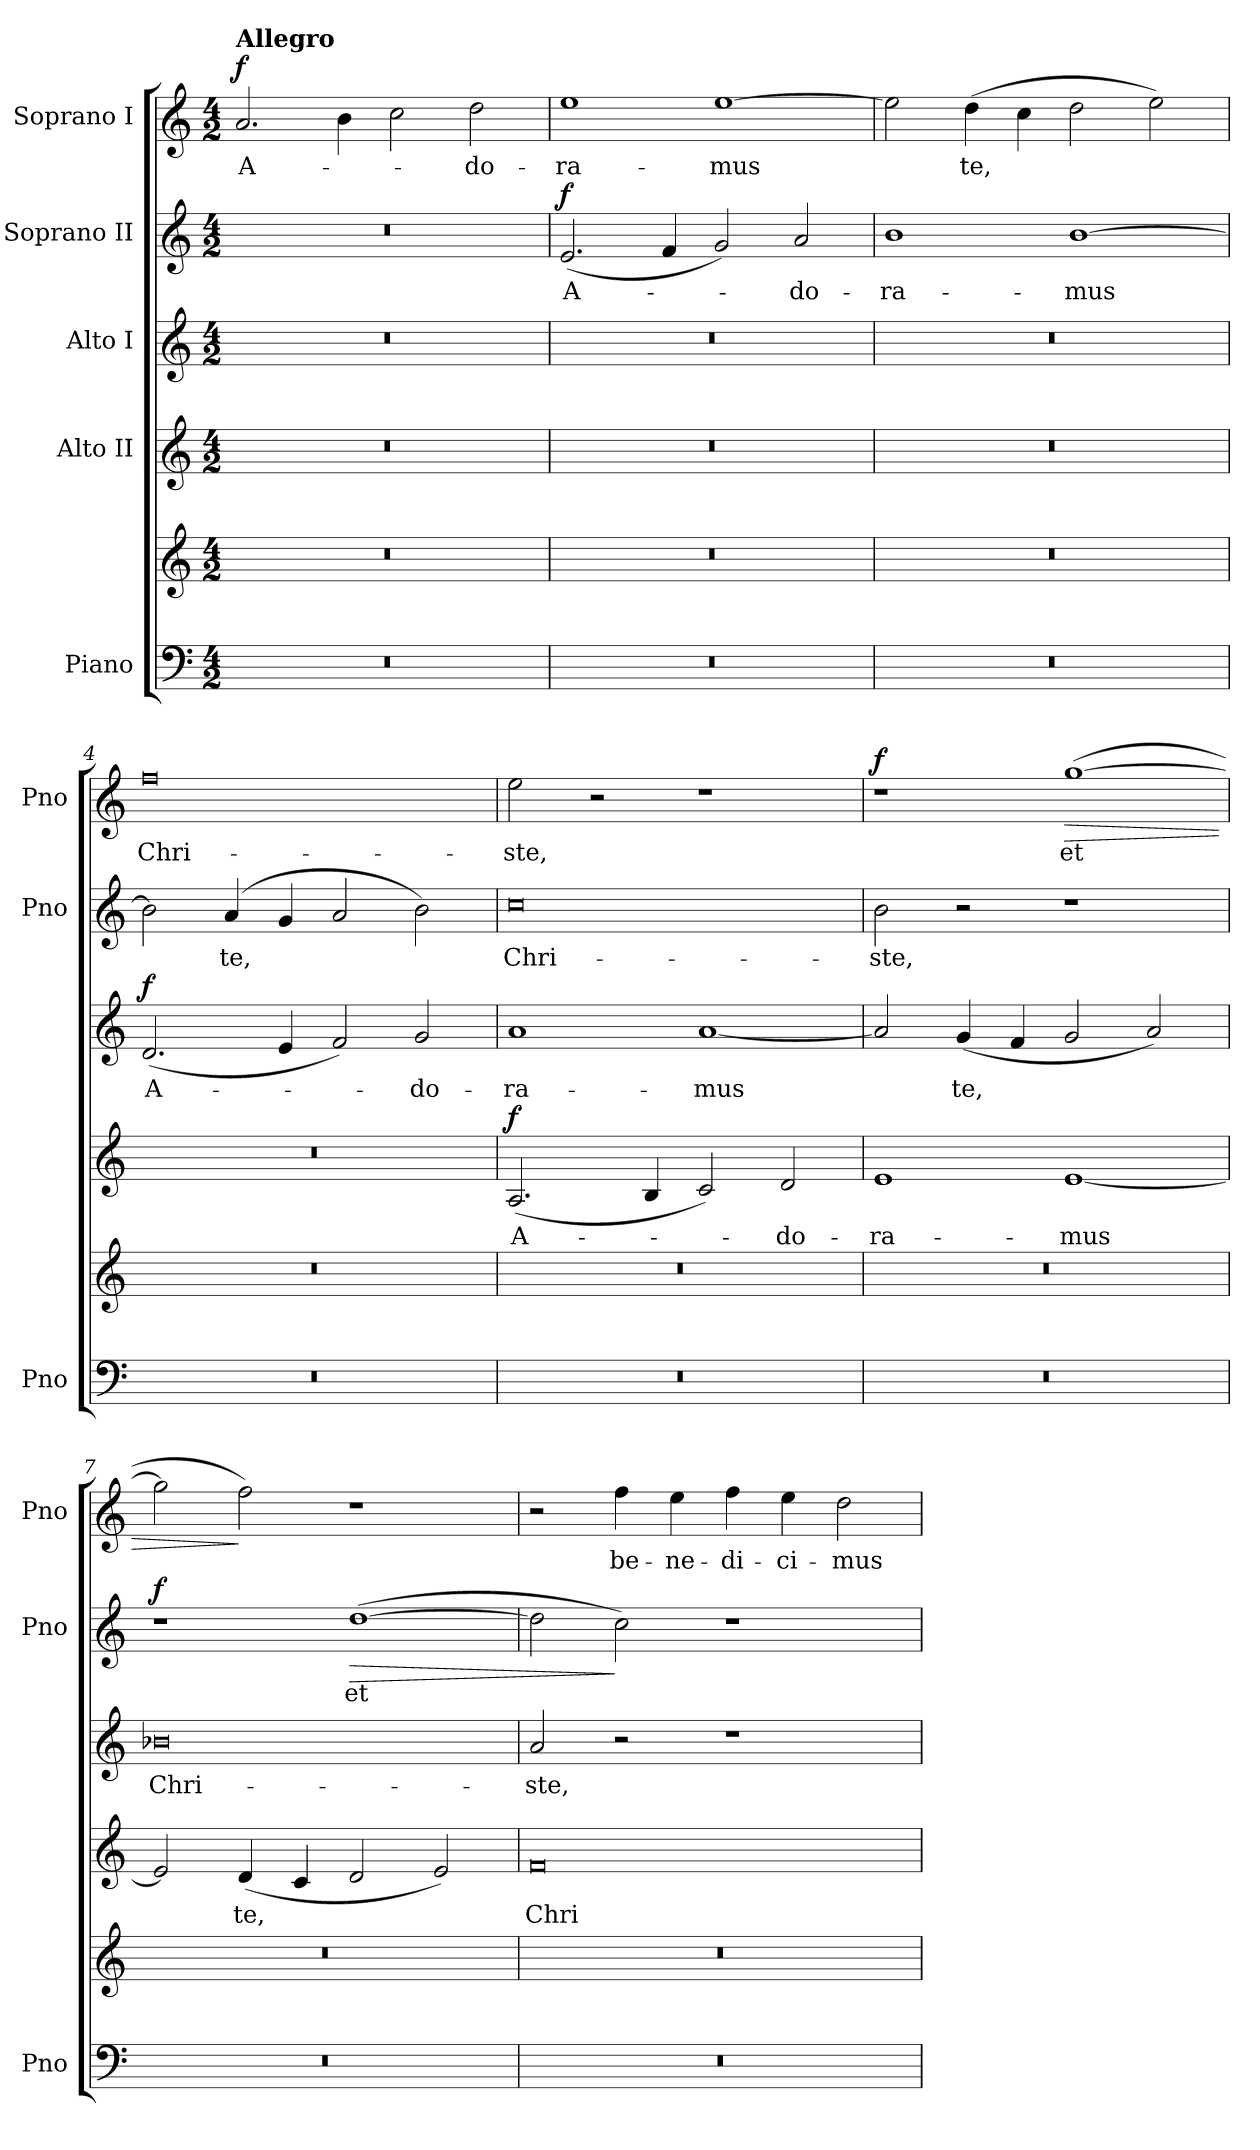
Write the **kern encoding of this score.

**kern	**kern	**kern	**text	**dynam	**kern	**text	**dynam	**kern	**text	**dynam	**kern	**text	**dynam
*part5	*part5	*part4	*part4	*part4	*part3	*part3	*part3	*part2	*part2	*part2	*part1	*part1	*part1
*staff6	*staff5	*staff4	*staff4	*staff4	*staff3	*staff3	*staff3	*staff2	*staff2	*staff2	*staff1	*staff1	*staff1
*I"Piano	*	*I"Alto II	*	*	*I"Alto I	*	*	*I"Soprano II	*	*	*I"Soprano I	*	*
*I'Pno	*	*	*	*	*	*	*	*I'Pno	*	*	*I'Pno	*	*
*clefF4	*clefG2	*clefG2	*	*	*clefG2	*	*	*clefG2	*	*	*clefG2	*	*
*k[]	*k[]	*k[]	*	*	*k[]	*	*	*k[]	*	*	*k[]	*	*
*M4/2	*M4/2	*M4/2	*	*	*M4/2	*	*	*M4/2	*	*	*M4/2	*	*
=1	=1	=1	=1	=1	=1	=1	=1	=1	=1	=1	=1	=1	=1
!	!	!	!	!	!	!	!	!	!	!	!LO:TX:a:B:t=Allegro	!	!
!	!	!	!	!	!	!	!	!	!	!	!	!LO:LY:b	!LO:DY:b
0r	0r	0r	.	.	0r	.	.	0r	.	.	2.a/	A-	f
.	.	.	.	.	.	.	.	.	.	.	4b\	.	.
.	.	.	.	.	.	.	.	.	.	.	2cc\	.	.
!	!	!	!	!	!	!	!	!	!	!	!	!LO:LY:b	!
.	.	.	.	.	.	.	.	.	.	.	2dd\	-do-	.
=2	=2	=2	=2	=2	=2	=2	=2	=2	=2	=2	=2	=2	=2
!	!	!	!	!	!	!	!	!	!LO:LY:b	!LO:DY:b	!	!LO:LY:b	!
0r	0r	0r	.	.	0r	.	.	(<2.e/	A-	f	1ee	-ra-	.
.	.	.	.	.	.	.	.	4f/	.	.	.	.	.
!	!	!	!	!	!	!	!	!	!	!	!	!LO:LY:b	!
.	.	.	.	.	.	.	.	2g/)	.	.	[1ee	-mus	.
!	!	!	!	!	!	!	!	!	!LO:LY:b	!	!	!	!
.	.	.	.	.	.	.	.	2a/	-do-	.	.	.	.
=3	=3	=3	=3	=3	=3	=3	=3	=3	=3	=3	=3	=3	=3
!	!	!	!	!	!	!	!	!	!LO:LY:b	!	!	!	!
0r	0r	0r	.	.	0r	.	.	1b	-ra-	.	2ee\]	.	.
!	!	!	!	!	!	!	!	!	!	!	!	!LO:LY:b	!
.	.	.	.	.	.	.	.	.	.	.	(>4dd\	te,	.
.	.	.	.	.	.	.	.	.	.	.	4cc\	.	.
!	!	!	!	!	!	!	!	!	!LO:LY:b	!	!	!	!
.	.	.	.	.	.	.	.	[1b	-mus	.	2dd\	.	.
.	.	.	.	.	.	.	.	.	.	.	2ee\)	.	.
=4	=4	=4	=4	=4	=4	=4	=4	=4	=4	=4	=4	=4	=4
!	!	!	!	!	!	!LO:LY:b	!LO:DY:b	!	!	!	!	!LO:LY:b	!
0r	0r	0r	.	.	(<2.d/	A-	f	2b\]	.	.	0ff	Chri-	.
!	!	!	!	!	!	!	!	!	!LO:LY:b	!	!	!	!
.	.	.	.	.	.	.	.	(>4a/	te,	.	.	.	.
.	.	.	.	.	4e/	.	.	4g/	.	.	.	.	.
.	.	.	.	.	2f/)	.	.	2a/	.	.	.	.	.
!	!	!	!	!	!	!LO:LY:b	!	!	!	!	!	!	!
.	.	.	.	.	2g/	-do-	.	2b\)	.	.	.	.	.
=5	=5	=5	=5	=5	=5	=5	=5	=5	=5	=5	=5	=5	=5
!	!	!	!LO:LY:b	!LO:DY:b	!	!LO:LY:b	!	!	!LO:LY:b	!	!	!LO:LY:b	!
0r	0r	(<2.A/	A-	f	1a	-ra-	.	0cc	Chri-	.	2ee\	-ste,	.
.	.	.	.	.	.	.	.	.	.	.	2r	.	.
.	.	4B/	.	.	.	.	.	.	.	.	.	.	.
!	!	!	!	!	!	!LO:LY:b	!	!	!	!	!	!	!
.	.	2c/)	.	.	[1a	-mus	.	.	.	.	1r	.	.
!	!	!	!LO:LY:b	!	!	!	!	!	!	!	!	!	!
.	.	2d/	-do-	.	.	.	.	.	.	.	.	.	.
!!LO:PB:g=z
=6	=6	=6	=6	=6	=6	=6	=6	=6	=6	=6	=6	=6	=6
!	!	!	!LO:LY:b	!	!	!	!	!	!LO:LY:b	!	!	!	!LO:DY:b
0r	0r	1e	-ra-	.	2a/]	.	.	2b\	-ste,	.	1r	.	f
!	!	!	!	!	!	!LO:LY:b	!	!	!	!	!	!	!
.	.	.	.	.	(<4g/	te,	.	2r	.	.	.	.	.
.	.	.	.	.	4f/	.	.	.	.	.	.	.	.
!	!	!	!LO:LY:b	!	!	!	!	!	!	!	!	!LO:LY:b	!LO:HP:b
.	.	[1e	-mus	.	2g/	.	.	1r	.	.	(>[1gg	et	>
.	.	.	.	.	2a/)	.	.	.	.	.	.	.	.
=7	=7	=7	=7	=7	=7	=7	=7	=7	=7	=7	=7	=7	=7
!	!	!	!	!	!	!LO:LY:b	!	!	!	!LO:DY:b	!	!	!
0r	0r	2e/]	.	.	0b-X	Chri-	.	1r	.	f	2gg\]	.	.
!	!	!	!LO:LY:b	!	!	!	!	!	!	!	!	!	!
.	.	(<4d/	te,	.	.	.	.	.	.	.	2ff\)	.	]
.	.	4c/	.	.	.	.	.	.	.	.	.	.	.
!	!	!	!	!	!	!	!	!	!LO:LY:b	!LO:HP:b	!	!	!
.	.	2d/	.	.	.	.	.	(>[1dd	et	>	1r	.	.
.	.	2e/)	.	.	.	.	.	.	.	.	.	.	.
=8	=8	=8	=8	=8	=8	=8	=8	=8	=8	=8	=8	=8	=8
!	!	!	!LO:LY:b	!	!	!LO:LY:b	!	!	!	!	!	!	!
0r	0r	0f	Chri-	.	2a/	-ste,	.	2dd\]	.	.	2r	.	.
!	!	!	!	!	!	!	!	!	!	!	!	!LO:LY:b	!
.	.	.	.	.	2r	.	.	2cc\)	.	]	4ff\	be-	.
!	!	!	!	!	!	!	!	!	!	!	!	!LO:LY:b	!
.	.	.	.	.	.	.	.	.	.	.	4ee\	-ne-	.
!	!	!	!	!	!	!	!	!	!	!	!	!LO:LY:b	!
.	.	.	.	.	1r	.	.	1r	.	.	4ff\	-di-	.
!	!	!	!	!	!	!	!	!	!	!	!	!LO:LY:b	!
.	.	.	.	.	.	.	.	.	.	.	4ee\	-ci-	.
!	!	!	!	!	!	!	!	!	!	!	!	!LO:LY:b	!
.	.	.	.	.	.	.	.	.	.	.	2dd\	-mus	.
=	=	=	=	=	=	=	=	=	=	=	=	=	=
*-	*-	*-	*-	*-	*-	*-	*-	*-	*-	*-	*-	*-	*-
